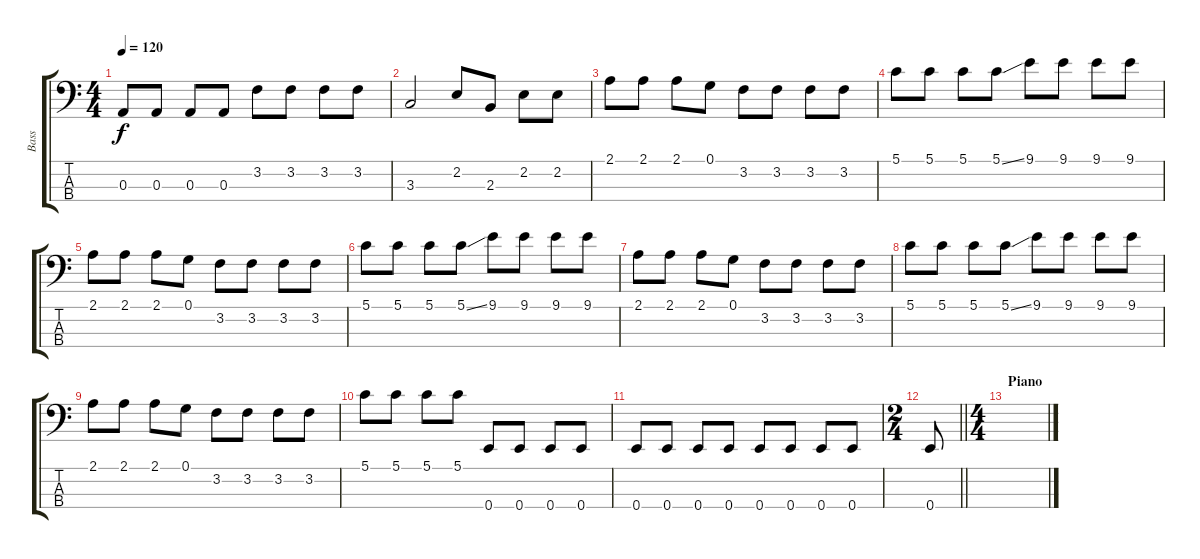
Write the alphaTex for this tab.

\track ("Bass" "Bass") {instrument electricbassfinger}
\staff {score tabs}
\tuning (G2 D2 A1 E1) {hide}
\ts (4 4)
\tempo 120
\clef f4
\ks c
0.3.8{dy f} 0.3.8 0.3.8 0.3.8 3.2.8 3.2.8 3.2.8 3.2.8 |
3.3.2 2.2.8 2.3.8 2.2.8 2.2.8 |
2.1.8 2.1.8 2.1.8 0.1.8 3.2.8 3.2.8 3.2.8 3.2.8 |
5.1.8 5.1.8 5.1.8 5.1{ss}.8 9.1.8 9.1.8 9.1.8 9.1.8 |
2.1.8 2.1.8 2.1.8 0.1.8 3.2.8 3.2.8 3.2.8 3.2.8 |
5.1.8 5.1.8 5.1.8 5.1{ss}.8 9.1.8 9.1.8 9.1.8 9.1.8 |
2.1.8 2.1.8 2.1.8 0.1.8 3.2.8 3.2.8 3.2.8 3.2.8 |
5.1.8 5.1.8 5.1.8 5.1{ss}.8 9.1.8 9.1.8 9.1.8 9.1.8 |
2.1.8 2.1.8 2.1.8 0.1.8 3.2.8 3.2.8 3.2.8 3.2.8 |
5.1.8 5.1.8 5.1.8 5.1.8 0.4.8 0.4.8 0.4.8 0.4.8 |
0.4.8 0.4.8 0.4.8 0.4.8 0.4.8 0.4.8 0.4.8 0.4.8 |
\ts (2 4)
\barLineRight lightlight
0.4.8 |
\ts (4 4)
\section ("" "Piano")
